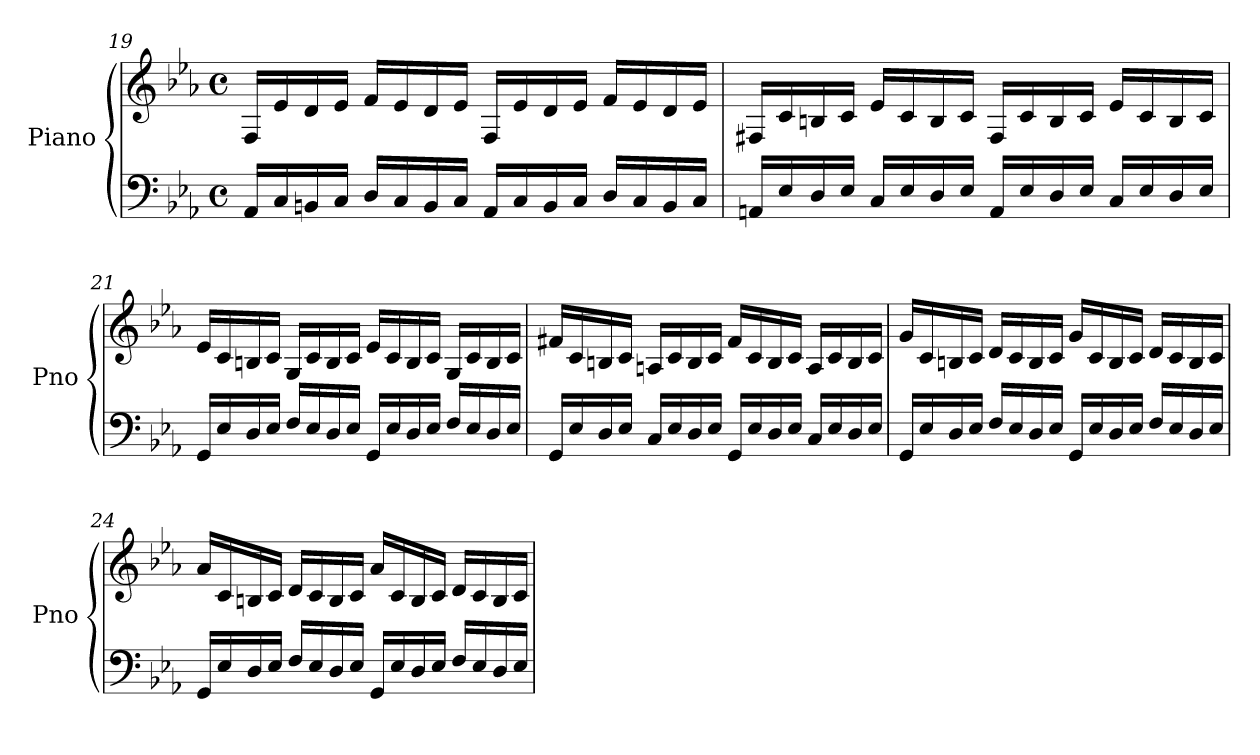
**kern	**kern
*part1	*part1
*staff2	*staff1
*I"Piano	*
*I'Pno	*
*clefF4	*clefG2
*k[b-e-a-]	*k[b-e-a-]
*M4/4	*M4/4
*met(c)	*met(c)
=19	=19
16AA-/LL	16F/LL
16C/	16e-/
16BBn/	16d/
16C/JJ	16e-/JJ
16D/LL	16f/LL
16C/	16e-/
16BB/	16d/
16C/JJ	16e-/JJ
16AA-/LL	16F/LL
16C/	16e-/
16BB/	16d/
16C/JJ	16e-/JJ
16D/LL	16f/LL
16C/	16e-/
16BB/	16d/
16C/JJ	16e-/JJ
=20	=20
16AAn/LL	16F#X/LL
16E-/	16c/
16D/	16Bn/
16E-/JJ	16c/JJ
16C/LL	16e-/LL
16E-/	16c/
16D/	16B/
16E-/JJ	16c/JJ
16AA/LL	16F#/LL
16E-/	16c/
16D/	16B/
16E-/JJ	16c/JJ
16C/LL	16e-/LL
16E-/	16c/
16D/	16B/
16E-/JJ	16c/JJ
=21	=21
16GG/LL	16e-/LL
16E-/	16c/
16D/	16Bn/
16E-/JJ	16c/JJ
16F/LL	16G/LL
16E-/	16c/
16D/	16B/
16E-/JJ	16c/JJ
16GG/LL	16e-/LL
16E-/	16c/
16D/	16B/
16E-/JJ	16c/JJ
16F/LL	16G/LL
16E-/	16c/
16D/	16B/
16E-/JJ	16c/JJ
=22	=22
16GG/LL	16f#X/LL
16E-/	16c/
16D/	16Bn/
16E-/JJ	16c/JJ
16C/LL	16An/LL
16E-/	16c/
16D/	16B/
16E-/JJ	16c/JJ
16GG/LL	16f#/LL
16E-/	16c/
16D/	16B/
16E-/JJ	16c/JJ
16C/LL	16A/LL
16E-/	16c/
16D/	16B/
16E-/JJ	16c/JJ
=23	=23
16GG/LL	16g/LL
16E-/	16c/
16D/	16Bn/
16E-/JJ	16c/JJ
16F/LL	16d/LL
16E-/	16c/
16D/	16B/
16E-/JJ	16c/JJ
16GG/LL	16g/LL
16E-/	16c/
16D/	16B/
16E-/JJ	16c/JJ
16F/LL	16d/LL
16E-/	16c/
16D/	16B/
16E-/JJ	16c/JJ
=24	=24
16GG/LL	16a-/LL
16E-/	16c/
16D/	16Bn/
16E-/JJ	16c/JJ
16F/LL	16d/LL
16E-/	16c/
16D/	16B/
16E-/JJ	16c/JJ
16GG/LL	16a-/LL
16E-/	16c/
16D/	16B/
16E-/JJ	16c/JJ
16F/LL	16d/LL
16E-/	16c/
16D/	16B/
16E-/JJ	16c/JJ
=	=
*-	*-
